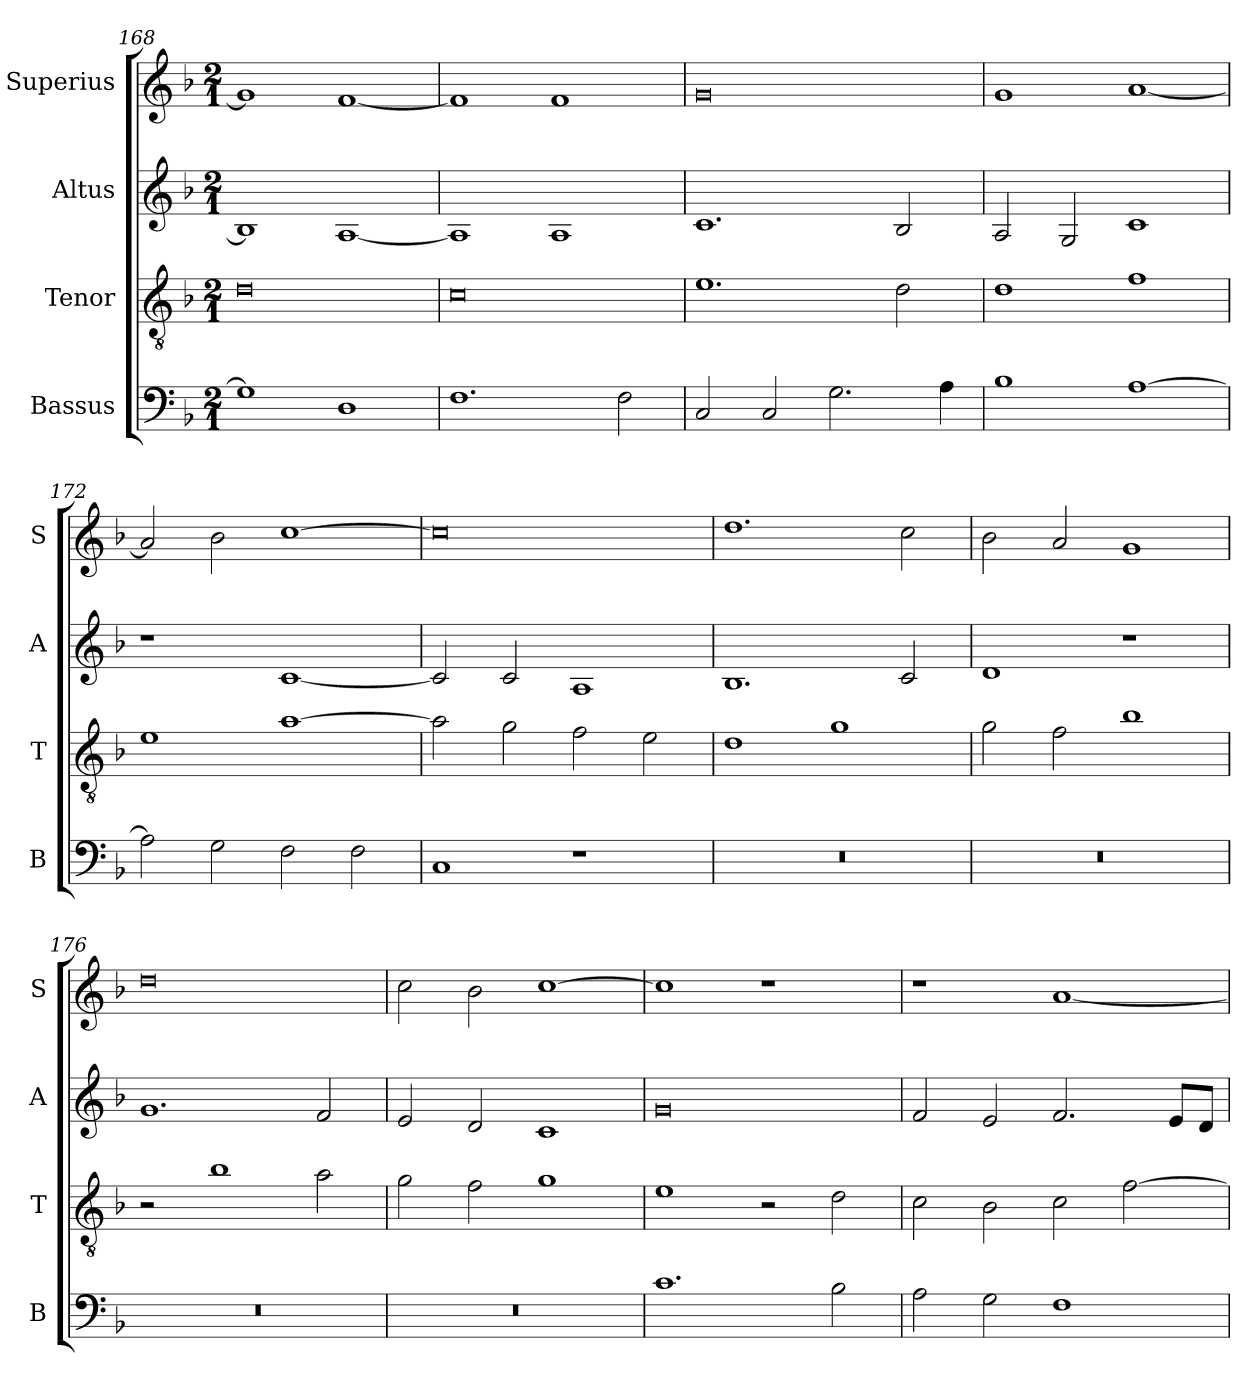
**kern	**kern	**kern	**kern
*part4	*part3	*part2	*part1
*staff4	*staff3	*staff2	*staff1
*I"Bassus	*I"Tenor	*I"Altus	*I"Superius
*I'B	*I'T	*I'A	*I'S
*clefF4	*clefGv2	*clefG2	*clefG2
*k[b-]	*k[b-]	*k[b-]	*k[b-]
*F:	*F:	*F:	*F:
*M2/1	*M2/1	*M2/1	*M2/1
=168	=168	=168	=168
1G]	0d	1B-]	1g]
1D	.	[1A	[1f
=169	=169	=169	=169
1.F	0c	1A]	1f]
.	.	1A	1f
2F	.	.	.
=170	=170	=170	=170
2C	1.e	1.c	0g
2C	.	.	.
2.G	.	.	.
.	2d	2B-	.
4A	.	.	.
=171	=171	=171	=171
1B-	1d	2A	1g
.	.	2G	.
[1A	1f	1c	[1a
=172	=172	=172	=172
2A]	1e	1r	2a]
2G	.	.	2b-
2F	[1a	[1c	[1cc
2F	.	.	.
=173	=173	=173	=173
1C	2a]	2c]	0cc]
.	2g	2c	.
1r	2f	1A	.
.	2e	.	.
=174	=174	=174	=174
0r	1d	1.B-	1.dd
.	1g	.	.
.	.	2c	2cc
=175	=175	=175	=175
0r	2g	1d	2b-
.	2f	.	2a
.	1b-	1r	1g
=176	=176	=176	=176
0r	2r	1.g	0dd
.	1b-	.	.
.	2a	2f	.
=177	=177	=177	=177
0r	2g	2e	2cc
.	2f	2d	2b-
.	1g	1c	[1cc
=178	=178	=178	=178
1.c	1e	0g	1cc]
.	2r	.	1r
2B-	2d	.	.
=179	=179	=179	=179
2A	2c	2f	1r
2G	2B-	2e	.
1F	2c	2.f	[1a
.	[2f	.	.
.	.	8eL	.
.	.	8dJ	.
=	=	=	=
*-	*-	*-	*-
